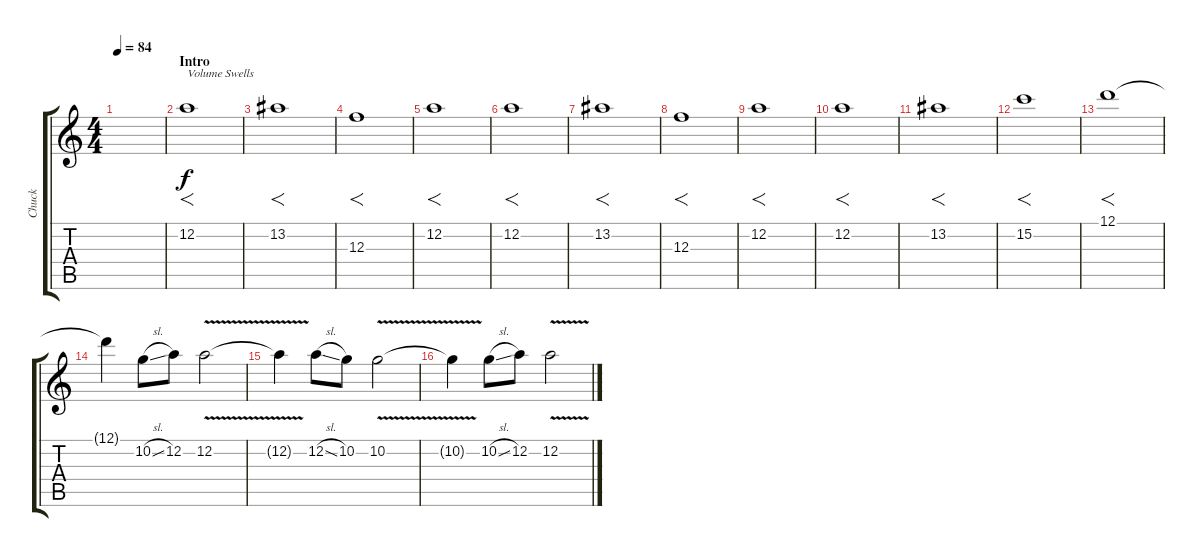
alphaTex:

\track ("Chuck" "Chuck") {instrument distortionguitar}
\staff {score tabs}
\tuning (D4 A3 F3 C3 G2 D2) {hide}
\ts (4 4)
\tempo 84
\clef g2
\ks c
|
\section ("" "Intro")
12.2.1{f txt "Volume Swells"} |
13.2.1{f} |
12.3.1{f} |
12.2.1{f} |
12.2.1{f} |
13.2.1{f} |
12.3.1{f} |
12.2.1{f} |
12.2.1{f} |
13.2.1{f} |
15.2.1{f} |
12.1.1{f} |
12.1{t}.4 10.2{sl}.8 12.2.8 12.2{v}.2 |
12.2{t}.4 12.2{sl}.8 10.2.8 10.2{v}.2 |
10.2{t}.4 10.2{sl}.8 12.2.8 12.2{v}.2
